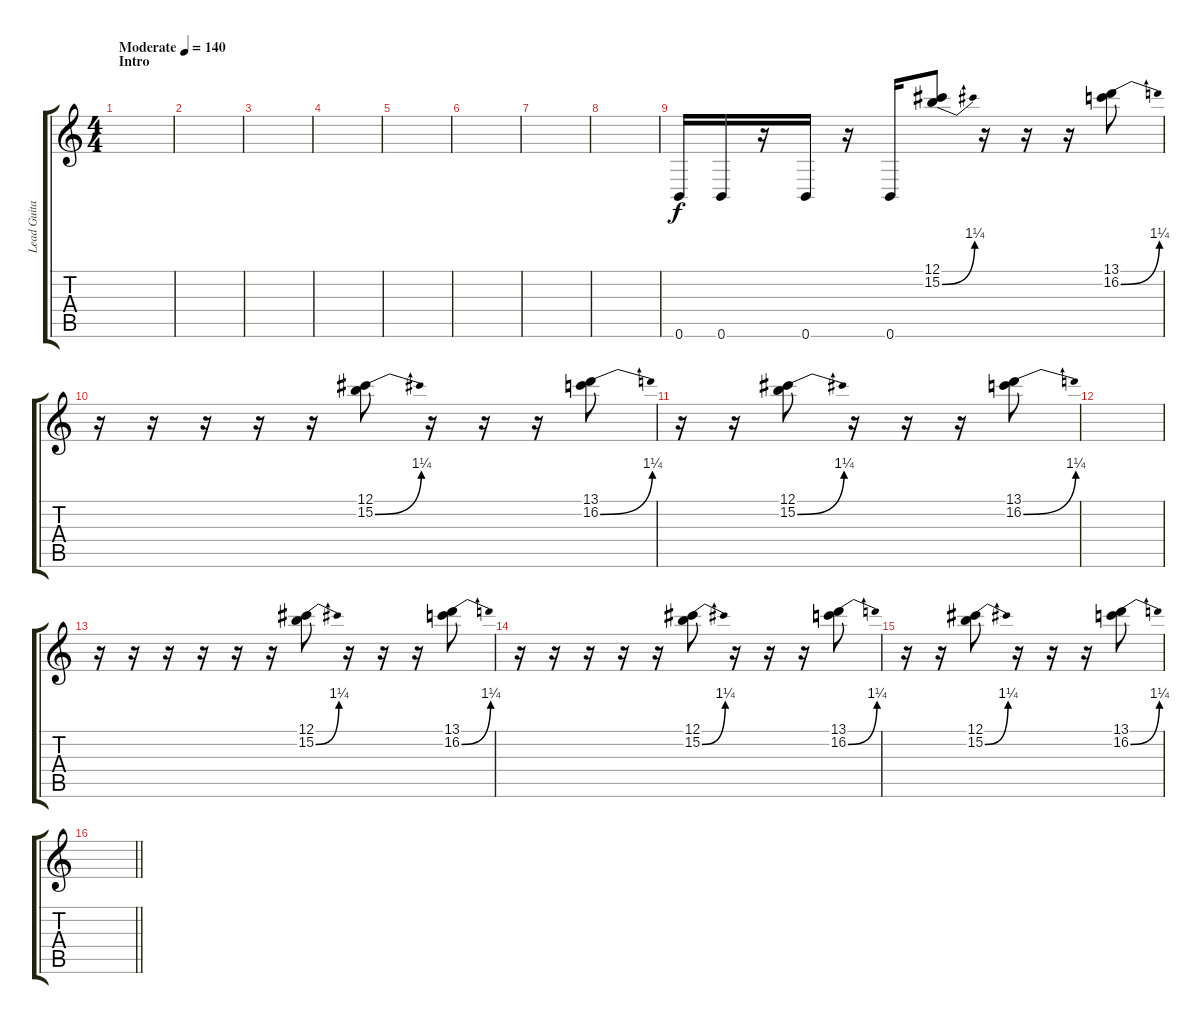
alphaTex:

\track ("Lead Guitar" "Lead Guita") {instrument distortionguitar}
\staff {score tabs}
\tuning (Db4 Ab3 E3 B2 Gb2 B1) {hide}
\ts (4 4)
\section ("" "Intro")
\tempo (140 "Moderate")
\clef g2
\ks c
|
|
|
|
|
|
|
|
0.6.16 0.6.16 r.16 0.6.16 r.16 0.6.16 (12.1 15.2{be (bend 0 0 60 5)}).8 r.16 r.16 r.16 (13.1 16.2{be (bend 0 0 60 5)}).8 |
r.16 r.16 r.16 r.16 r.16 (12.1 15.2{be (bend 0 0 60 5)}).8 r.16 r.16 r.16 (13.1 16.2{be (bend 0 0 60 5)}).8 |
r.16 r.16 (12.1 15.2{be (bend 0 0 60 5)}).8 r.16 r.16 r.16 (13.1 16.2{be (bend 0 0 60 5)}).8 |
|
r.16 r.16 r.16 r.16 r.16 r.16 (12.1 15.2{be (bend 0 0 60 5)}).8 r.16 r.16 r.16 (13.1 16.2{be (bend 0 0 60 5)}).8 |
r.16 r.16 r.16 r.16 r.16 (12.1 15.2{be (bend 0 0 60 5)}).8 r.16 r.16 r.16 (13.1 16.2{be (bend 0 0 60 5)}).8 |
r.16 r.16 (12.1 15.2{be (bend 0 0 60 5)}).8 r.16 r.16 r.16 (13.1 16.2{be (bend 0 0 60 5)}).8 |
\barLineRight lightlight
